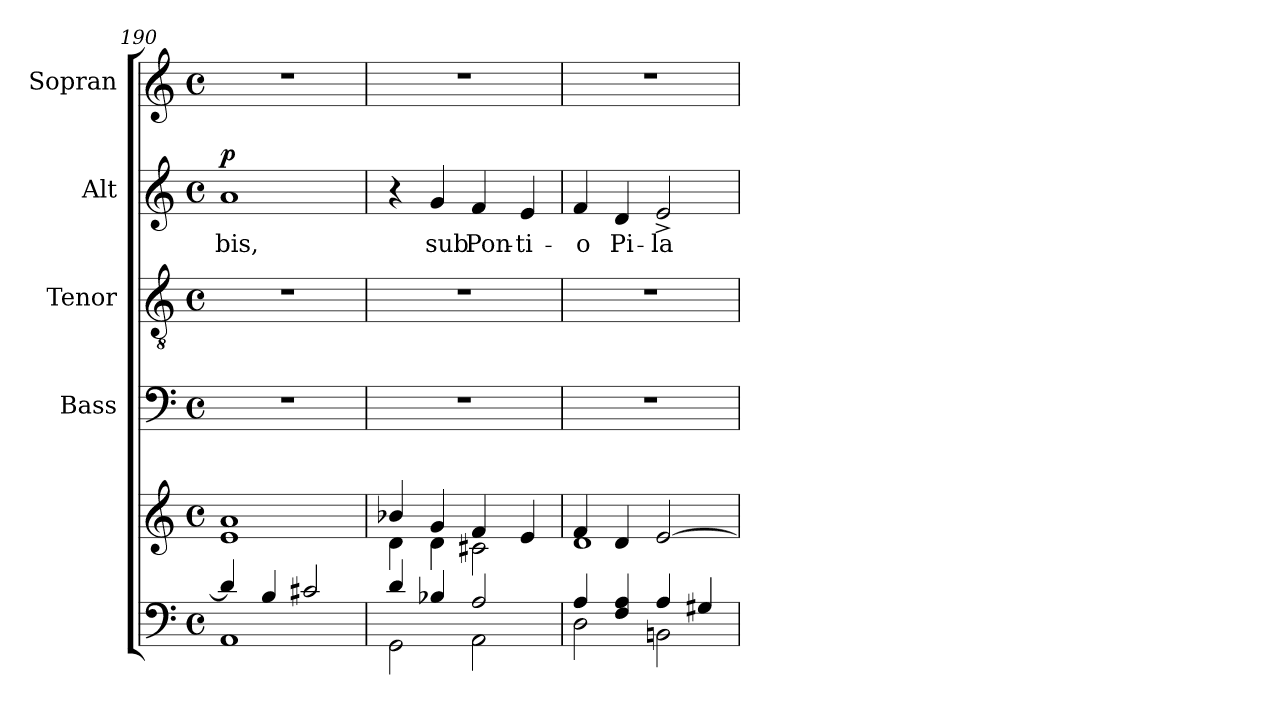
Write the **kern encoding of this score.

**kern	**kern	**kern	**kern	**kern	**text	**dynam	**kern
*part5	*part5	*part4	*part3	*part2	*part2	*part2	*part1
*staff6	*staff5	*staff4	*staff3	*staff2	*staff2	*staff2	*staff1
*	*	*I"Bass	*I"Tenor	*I"Alt	*	*	*I"Sopran
*	*	*I'B.	*I'T.	*I'A.	*	*	*I'S.
!!LO:LB:g=z
*clefF4	*clefG2	*clefF4	*clefGv2	*clefG2	*	*	*clefG2
*k[]	*k[]	*k[]	*k[]	*k[]	*	*	*k[]
*C:	*C:	*C:	*C:	*C:	*	*	*C:
*M4/4	*M4/4	*M4/4	*M4/4	*M4/4	*	*	*M4/4
*met(c)	*met(c)	*met(c)	*met(c)	*met(c)	*	*	*met(c)
=190	=190	=190	=190	=190	=190	=190	=190
*^	*^	*	*	*	*	*	*
!	!	!	!	!	!	!	!LO:LY:b	!LO:DY:a	!
4d/]	1AA	1a	1e	1r	1r	1a	-bis,	p	1r
4B/	.	.	.	.	.	.	.	.	.
2c#X/	.	.	.	.	.	.	.	.	.
=191	=191	=191	=191	=191	=191	=191	=191	=191	=191
4d/	2GG\	4b-X/	4d\	1r	1r	4r	.	.	1r
!	!	!	!	!	!	!	!LO:LY:b	!	!
4B-X/	.	4g/	4d\	.	.	4g/	sub	.	.
!	!	!	!	!	!	!	!LO:LY:b	!	!
2A/	2AA\	4f/	2c#X\	.	.	4f/	Pon-	.	.
!	!	!	!	!	!	!	!LO:LY:b	!	!
.	.	4e/	.	.	.	4e/	-ti-	.	.
=192	=192	=192	=192	=192	=192	=192	=192	=192	=192
!	!	!	!	!	!	!	!LO:LY:b	!	!
4A/	2D\	4f/	1d	1r	1r	4f/	-o	.	1r
!	!	!	!	!	!	!	!LO:LY:b	!	!
4F/ 4A/	.	4d/	.	.	.	4d/	Pi-	.	.
!	!	!	!	!	!	!	!LO:LY:b	!	!
4A/	2BBn\	[>2e/	.	.	.	2e^>/	-la-	.	.
4G#X/	.	.	.	.	.	.	.	.	.
*v	*v	*	*	*	*	*	*	*	*
*	*v	*v	*	*	*	*	*	*
=	=	=	=	=	=	=	=
*-	*-	*-	*-	*-	*-	*-	*-
